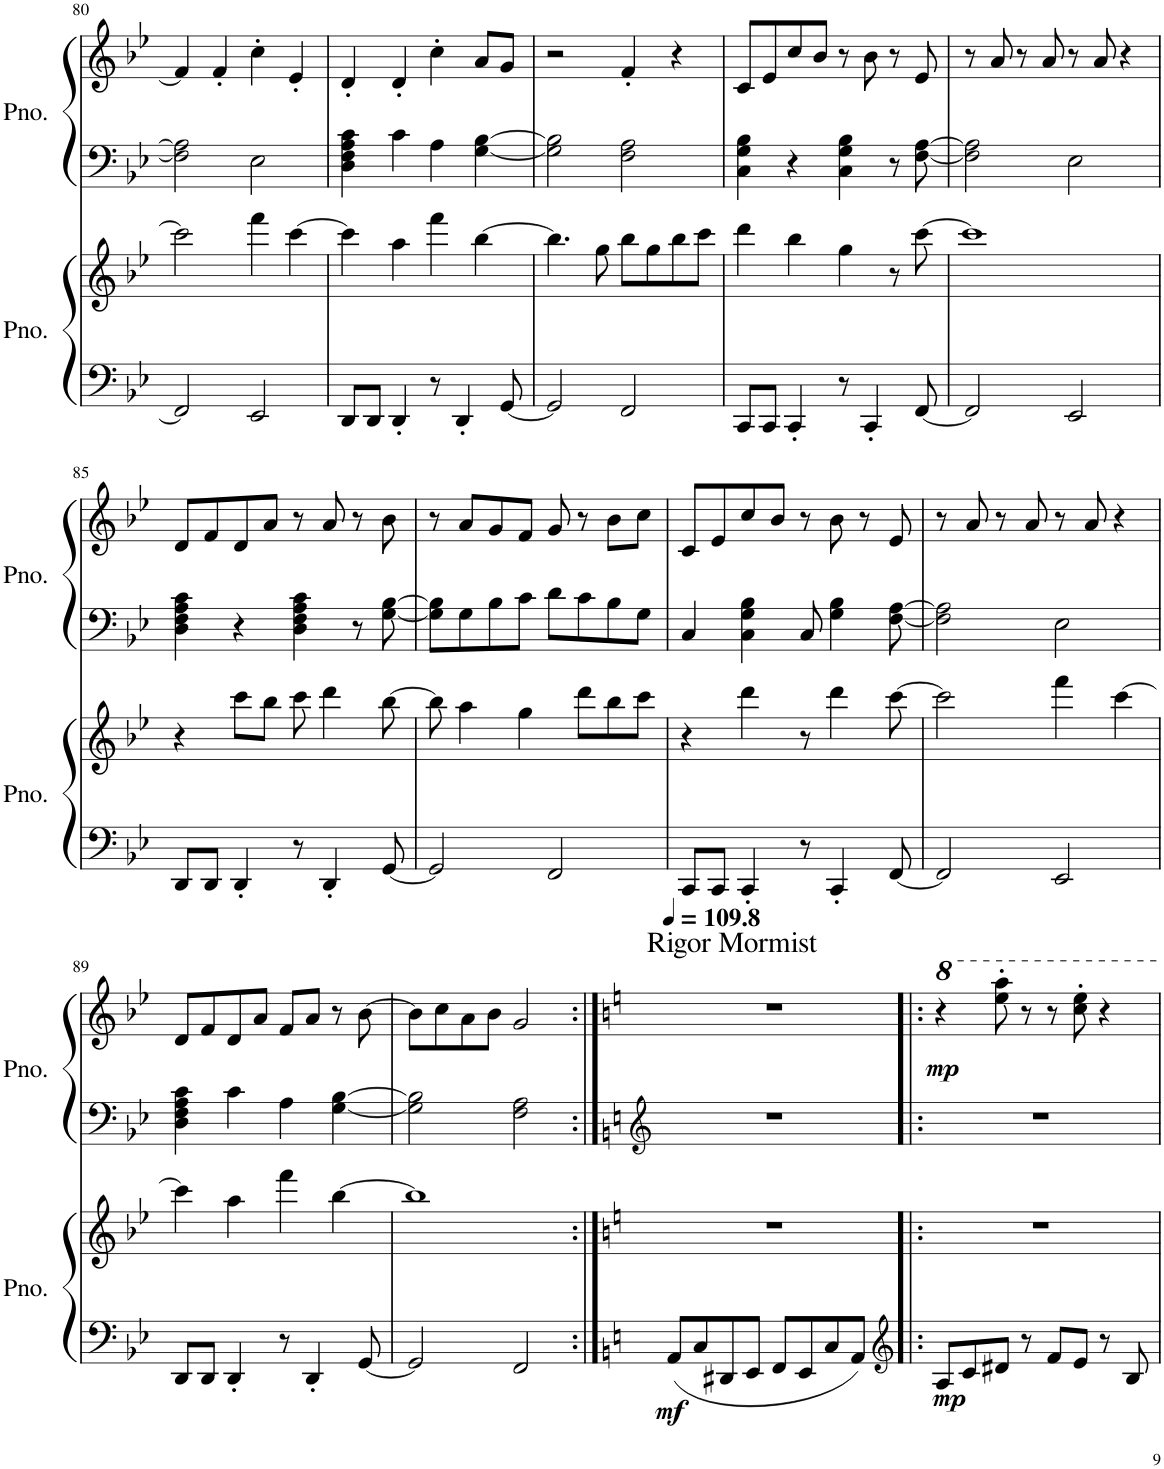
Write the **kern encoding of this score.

**kern	**kern	**dynam	**kern	**kern	**dynam
*part2	*part2	*part2	*part1	*part1	*part1
*staff4	*staff3	*staff3/4	*staff2	*staff1	*staff1/2
*I"Piano	*	*	*I"Piano	*	*
*I'Pno.	*	*	*I'Pno.	*	*
!!LO:PB:g=z
*clefF4	*clefG2	*	*clefF4	*clefG2	*
*k[b-e-]	*k[b-e-]	*	*k[b-e-]	*k[b-e-]	*
*M4/4	*M4/4	*	*M4/4	*M4/4	*
=80	=80	=80	=80	=80	=80
2FF/]	2ccc\]	.	2F\] 2A\]	4f/]	.
.	.	.	.	4f'/	.
2EE-/	4fff\	.	2E-\	4cc'\	.
.	[4ccc\	.	.	4e-'/	.
=81	=81	=81	=81	=81	=81
8DD/L	4ccc\]	.	4D\ 4F\ 4A\ 4c\	4d'/	.
8DD/J	.	.	.	.	.
4DD'/	4aa\	.	4c\	4d'/	.
8r	4fff\	.	4A\	4cc'\	.
4DD'/	.	.	.	.	.
.	[4bb-\	.	[4G\ [4B-\	8a/L	.
[8GG/	.	.	.	8g/J	.
=82	=82	=82	=82	=82	=82
2GG/]	4.bb-\]	.	2G\] 2B-\]	2r	.
.	8gg\	.	.	.	.
2FF/	8bb-\L	.	2F\ 2A\	4f'/	.
.	8gg\	.	.	.	.
.	8bb-\	.	.	4r	.
.	8ccc\J	.	.	.	.
=83	=83	=83	=83	=83	=83
8CC/L	4ddd\	.	4C\ 4G\ 4B-\	8c/L	.
8CC/J	.	.	.	8e-/	.
4CC'/	4bb-\	.	4r	8cc/	.
.	.	.	.	8b-/J	.
8r	4gg\	.	4C\ 4G\ 4B-\	8r	.
4CC'/	.	.	.	8b-\	.
.	8r	.	8r	8r	.
[8FF/	[8ccc\	.	[8F\ [8A\	8e-/	.
=84	=84	=84	=84	=84	=84
2FF/]	1ccc]	.	2F\] 2A\]	8r	.
.	.	.	.	8a/	.
.	.	.	.	8r	.
.	.	.	.	8a/	.
2EE-/	.	.	2E-\	8r	.
.	.	.	.	8a/	.
.	.	.	.	4r	.
!!LO:LB:g=z
=85	=85	=85	=85	=85	=85
8DD/L	4r	.	4D\ 4F\ 4A\ 4c\	8d/L	.
8DD/J	.	.	.	8f/	.
4DD'/	8ccc\L	.	4r	8d/	.
.	8bb-\J	.	.	8a/J	.
8r	8ccc\	.	4D\ 4F\ 4A\ 4c\	8r	.
4DD'/	4ddd\	.	.	8a/	.
.	.	.	8r	8r	.
[8GG/	[8bb-\	.	[8G\ [8B-\	8b-\	.
=86	=86	=86	=86	=86	=86
2GG/]	8bb-\]	.	8G\] 8B-\]L	8r	.
.	4aa\	.	8G\	8a/L	.
.	.	.	8B-\	8g/	.
.	4gg\	.	8c\J	8f/J	.
2FF/	.	.	8d\L	8g/	.
.	8ddd\L	.	8c\	8r	.
.	8bb-\	.	8B-\	8b-\L	.
.	8ccc\J	.	8G\J	8cc\J	.
=87	=87	=87	=87	=87	=87
8CC/L	4r	.	4C/	8c/L	.
8CC/J	.	.	.	8e-/	.
4CC'/	4ddd\	.	4C\ 4G\ 4B-\	8cc/	.
.	.	.	.	8b-/J	.
8r	8r	.	8C/	8r	.
4CC'/	4ddd\	.	4G\ 4B-\	8b-\	.
.	.	.	.	8r	.
[8FF/	[8ccc\	.	[8F\ [8A\	8e-/	.
=88	=88	=88	=88	=88	=88
2FF/]	2ccc\]	.	2F\] 2A\]	8r	.
.	.	.	.	8a/	.
.	.	.	.	8r	.
.	.	.	.	8a/	.
2EE-/	4fff\	.	2E-\	8r	.
.	.	.	.	8a/	.
.	[4ccc\	.	.	4r	.
!!LO:LB:g=z
=89	=89	=89	=89	=89	=89
8DD/L	4ccc\]	.	4D\ 4F\ 4A\ 4c\	8d/L	.
8DD/J	.	.	.	8f/	.
4DD'/	4aa\	.	4c\	8d/	.
.	.	.	.	8a/J	.
8r	4fff\	.	4A\	8f/L	.
4DD'/	.	.	.	8a/J	.
.	[4bb-\	.	[4G\ [4B-\	8r	.
[8GG/	.	.	.	[8b-\	.
=90	=90	=90	=90	=90	=90
2GG/]	1bb-]	.	2G\] 2B-\]	8b-\L]	.
.	.	.	.	8cc\	.
.	.	.	.	8a\	.
.	.	.	.	8b-\J	.
2FF/	.	.	2F\ 2A\	2g/	.
=91:|!	=91:|!	=91:|!	=91:|!	=91:|!	=91:|!
*	*	*	*clefG2	*	*
*k[]	*k[]	*	*k[]	*k[]	*
*	*	*	*	*MM110	*
!	!	!	!	!LO:TX:a:t=Rigor Mormist	!
!	!	!LO:DY:b=2	!	!	!
8AA/L	1r	mf	1r	1r	.
8C/	.	.	.	.	.
8DD#X/	.	.	.	.	.
8EE/J	.	.	.	.	.
8FF/L	.	.	.	.	.
8EE/	.	.	.	.	.
8C/	.	.	.	.	.
8AA/J	.	.	.	.	.
=92!|:	=92!|:	=92!|:	=92!|:	=92!|:	=92!|:
*clefG2	*	*	*	*	*
!	!	!LO:DY:b=2	!	!	!LO:DY:b
8A/L	1r	mp	1r	4r	mp
8c/	.	.	.	.	.
8d#X/J	.	.	.	8eee\' 8aaa\'	.
8r	.	.	.	8r	.
8f/L	.	.	.	8r	.
8e/J	.	.	.	8ccc\' 8eee\'	.
8r	.	.	.	4r	.
8B/	.	.	.	.	.
=	=	=	=	=	=
*-	*-	*-	*-	*-	*-
